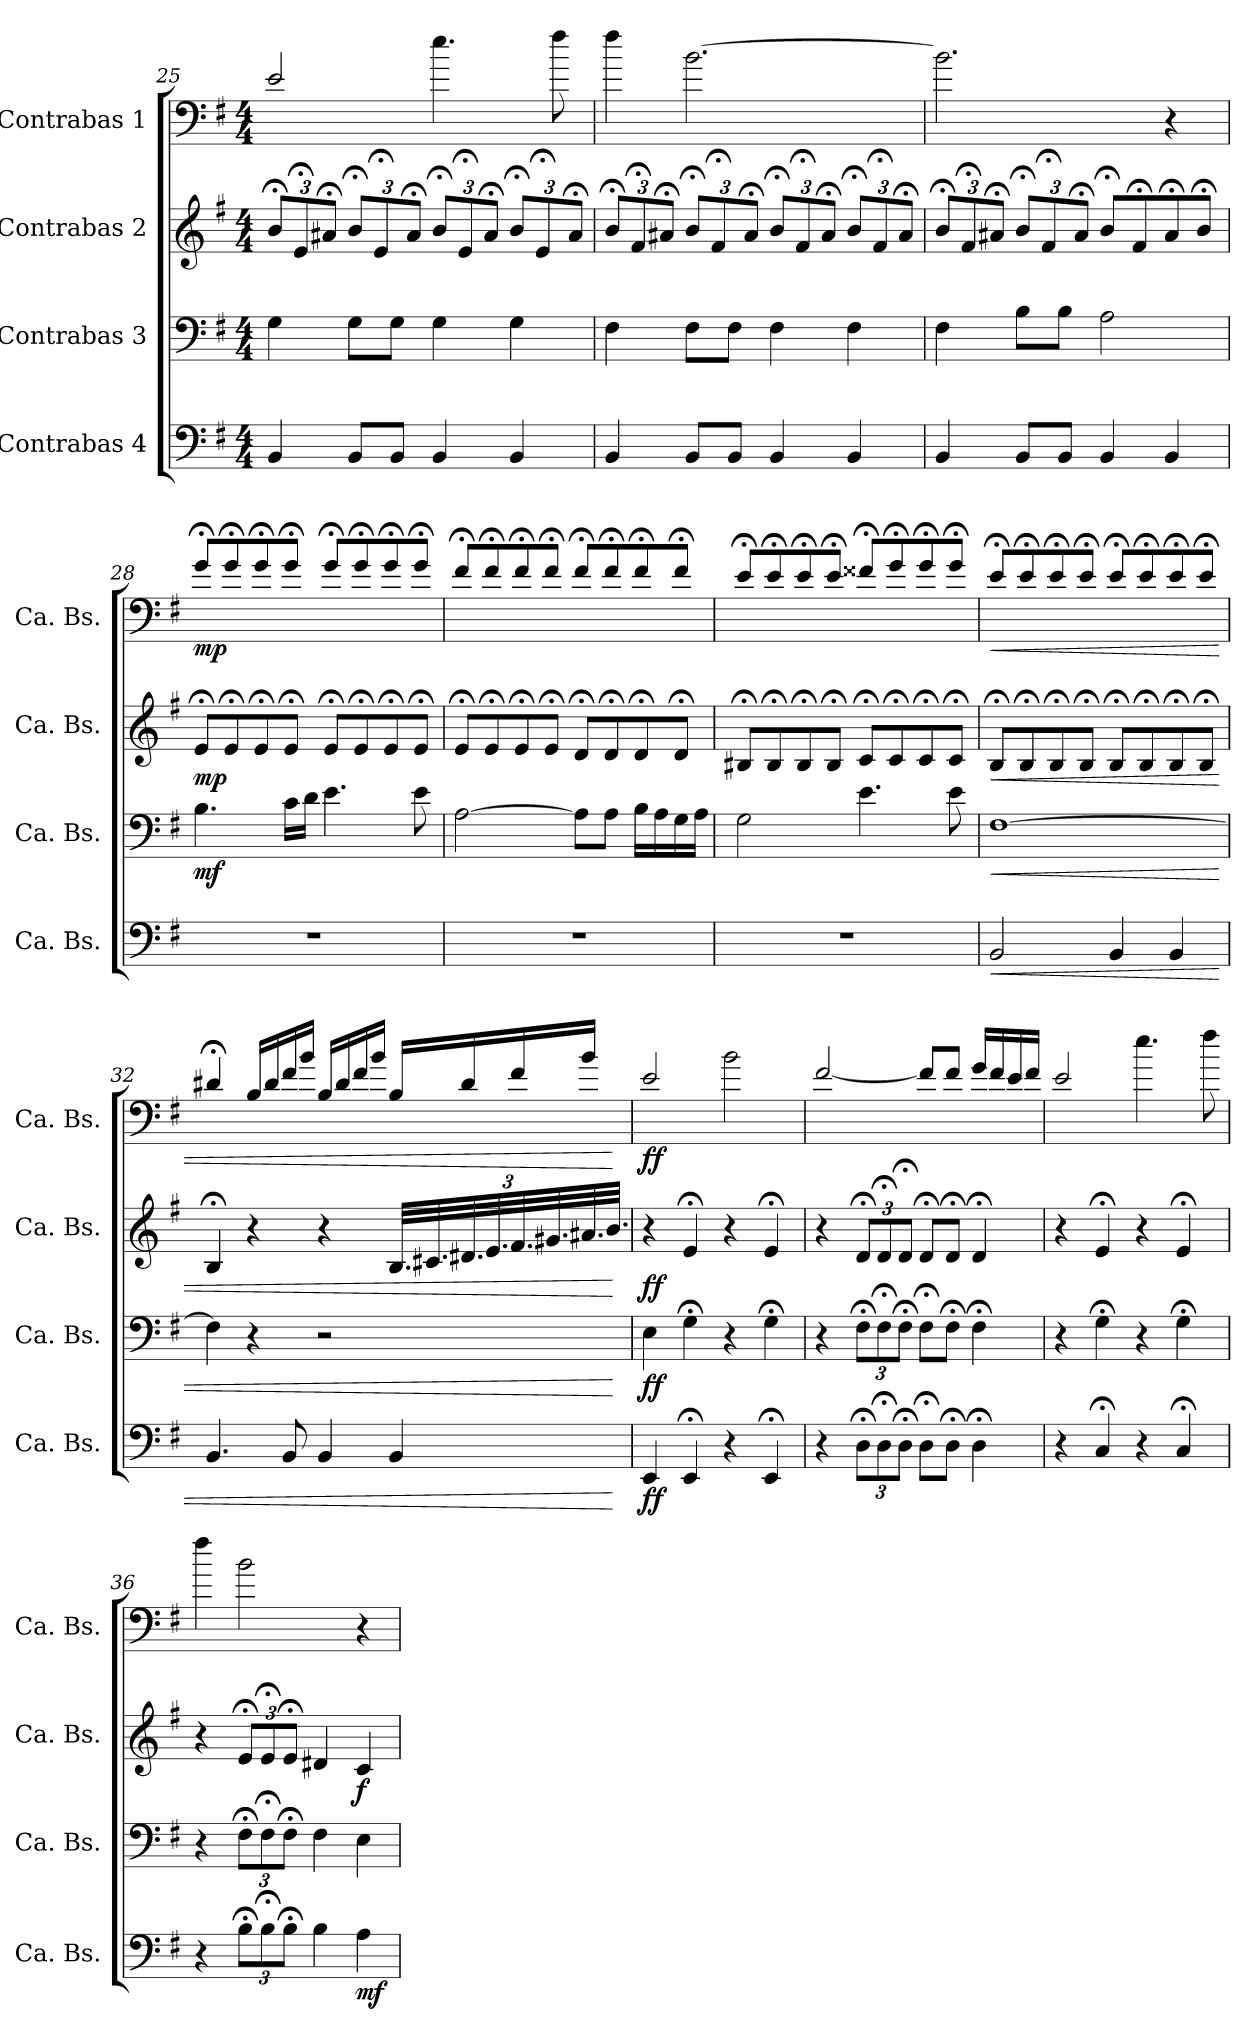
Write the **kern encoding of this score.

**kern	**dynam	**kern	**dynam	**kern	**dynam	**kern	**dynam
*part4	*part4	*part3	*part3	*part2	*part2	*part1	*part1
*staff4	*staff4	*staff3	*staff3	*staff2	*staff2	*staff1	*staff1
*I"Contrabas 4	*	*I"Contrabas 3	*	*I"Contrabas 2	*	*I"Contrabas 1	*
*I'Ca. Bs.	*	*I'Ca. Bs.	*	*I'Ca. Bs.	*	*I'Ca. Bs.	*
*clefF4	*	*clefF4	*	*clefG2	*	*clefF4	*
*ITrd7c12	*	*ITrd7c12	*	*ITrd7c12	*	*ITrd7c12	*
*k[f#]	*	*k[f#]	*	*k[f#]	*	*k[f#]	*
*M4/4	*	*M4/4	*	*M4/4	*	*M4/4	*
*	*	*	*	*Xbrackettup	*	*	*
=25	=25	=25	=25	=25	=25	=25	=25
4BBB/	.	4GG\	.	12B;</L	.	2E/	.
.	.	.	.	12E;</	.	.	.
.	.	.	.	12A#X;</J	.	.	.
8BBB/L	.	8GG\L	.	12B;</L	.	.	.
.	.	.	.	12E;</	.	.	.
8BBB/J	.	8GG\J	.	.	.	.	.
.	.	.	.	12A#;</J	.	.	.
4BBB/	.	4GG\	.	12B;</L	.	4.e\	.
.	.	.	.	12E;</	.	.	.
.	.	.	.	12A#;</J	.	.	.
4BBB/	.	4GG\	.	12B;</L	.	.	.
.	.	.	.	12E;</	.	.	.
.	.	.	.	.	.	8f#\	.
.	.	.	.	12A#;</J	.	.	.
=26	=26	=26	=26	=26	=26	=26	=26
4BBB/	.	4FF#\	.	12B;</L	.	4f#\	.
.	.	.	.	12F#;</	.	.	.
.	.	.	.	12A#X;</J	.	.	.
8BBB/L	.	8FF#\L	.	12B;</L	.	[2.B\	.
.	.	.	.	12F#;</	.	.	.
8BBB/J	.	8FF#\J	.	.	.	.	.
.	.	.	.	12A#;</J	.	.	.
4BBB/	.	4FF#\	.	12B;</L	.	.	.
.	.	.	.	12F#;</	.	.	.
.	.	.	.	12A#;</J	.	.	.
4BBB/	.	4FF#\	.	12B;</L	.	.	.
.	.	.	.	12F#;</	.	.	.
.	.	.	.	12A#;</J	.	.	.
!!LO:PB:g=z
=27	=27	=27	=27	=27	=27	=27	=27
4BBB/	.	4FF#\	.	12B;</L	.	2.B\]	.
.	.	.	.	12F#;</	.	.	.
.	.	.	.	12A#X;</J	.	.	.
8BBB/L	.	8BB\L	.	12B;</L	.	.	.
.	.	.	.	12F#;</	.	.	.
8BBB/J	.	8BB\J	.	.	.	.	.
.	.	.	.	12A#;</J	.	.	.
4BBB/	.	2AA\	.	8B;</L	.	.	.
.	.	.	.	8F#;</	.	.	.
4BBB/	.	.	.	8A#;</	.	4r	.
.	.	.	.	8B;</J	.	.	.
=28	=28	=28	=28	=28	=28	=28	=28
!	!	!	!LO:DY:b	!	!LO:DY:b	!	!LO:DY:b
1r	.	4.BB\	mf	8E;</L	mp	8G;</L	mp
.	.	.	.	8E;</	.	8G;</	.
.	.	.	.	8E;</	.	8G;</	.
.	.	16C\LL	.	8E;</J	.	8G;</J	.
.	.	16D\JJ	.	.	.	.	.
.	.	4.E\	.	8E;</L	.	8G;</L	.
.	.	.	.	8E;</	.	8G;</	.
.	.	.	.	8E;</	.	8G;</	.
.	.	8E\	.	8E;</J	.	8G;</J	.
=29	=29	=29	=29	=29	=29	=29	=29
1r	.	[2AA\	.	8E;</L	.	8F#;</L	.
.	.	.	.	8E;</	.	8F#;</	.
.	.	.	.	8E;</	.	8F#;</	.
.	.	.	.	8E;</J	.	8F#;</J	.
.	.	8AA\L]	.	8D;</L	.	8F#;</L	.
.	.	8AA\J	.	8D;</	.	8F#;</	.
.	.	16BB\LL	.	8D;</	.	8F#;</	.
.	.	16AA\	.	.	.	.	.
.	.	16GG\	.	8D;</J	.	8F#;</J	.
.	.	16AA\JJ	.	.	.	.	.
!!LO:LB:g=z
=30	=30	=30	=30	=30	=30	=30	=30
1r	.	2GG\	.	8BB#X;</L	.	8E;</L	.
.	.	.	.	8BB#;</	.	8E;</	.
.	.	.	.	8BB#;</	.	8E;</	.
.	.	.	.	8BB#;</J	.	8E;</J	.
.	.	4.E\	.	8C;</L	.	8F##X;</L	.
.	.	.	.	8C;</	.	8G;</	.
.	.	.	.	8C;</	.	8G;</	.
.	.	8E\	.	8C;</J	.	8G;</J	.
=31	=31	=31	=31	=31	=31	=31	=31
!	!LO:HP:b	!	!LO:HP:b	!	!LO:HP:b	!	!LO:HP:b
2BBB/	<	[1FF#	<	8BB;</L	<	8E;</L	<
.	.	.	.	8BB;</	.	8E;</	.
.	.	.	.	8BB;</	.	8E;</	.
.	.	.	.	8BB;</J	.	8E;</J	.
4BBB/	.	.	.	8BB;</L	.	8E;</L	.
.	.	.	.	8BB;</	.	8E;</	.
4BBB/	.	.	.	8BB;</	.	8E;</	.
.	.	.	.	8BB;</J	.	8E;</J	.
!!LO:LB:g=z
=32	=32	=32	=32	=32	=32	=32	=32
4.BBB/	.	4FF#\]	.	4BB;</	.	4D#X;</	.
.	.	4r	.	4r	.	16BB/LL	.
.	.	.	.	.	.	16D#/	.
8BBB/	.	.	.	.	.	16F#/	.
.	.	.	.	.	.	16B/JJ	.
4BBB/	.	2r	.	4r	.	16BB/LL	.
.	.	.	.	.	.	16D#/	.
.	.	.	.	.	.	16F#/	.
.	.	.	.	.	.	16B/JJ	.
4BBB/	.	.	.	48.BB/LLL	.	16BB/LL	.
.	.	.	.	48.C#X/	.	.	.
.	.	.	.	48.D#X/	.	16D#/	.
.	.	.	.	48.E/	.	.	.
.	.	.	.	48.F#/	.	16F#/	.
.	.	.	.	48.G#X/	.	.	.
.	.	.	.	48.A#X/	.	16B/JJ	.
.	.	.	.	48.B/JJJ	.	.	.
.	[	.	[	.	[	.	[
=33	=33	=33	=33	=33	=33	=33	=33
!	!LO:DY:b	!	!LO:DY:b	!	!LO:DY:b	!	!LO:DY:b
4EEE/	ff	4EE\	ff	4r	ff	2E/	ff
4EEE;</	.	4GG;<\	.	4E;</	.	.	.
4r	.	4r	.	4r	.	2B\	.
4EEE;</	.	4GG;<\	.	4E;</	.	.	.
=34	=34	=34	=34	=34	=34	=34	=34
4r	.	4r	.	4r	.	[2F#/	.
*Xbrackettup	*	*Xbrackettup	*	*	*	*	*
12DD;<\L	.	12FF#;<\L	.	12D;</L	.	.	.
12DD;<\	.	12FF#;<\	.	12D;</	.	.	.
12DD;<\J	.	12FF#;<\J	.	12D;</J	.	.	.
8DD;<\L	.	8FF#;<\L	.	8D;</L	.	8F#/L]	.
8DD;<\J	.	8FF#;<\J	.	8D;</J	.	8F#/J	.
4DD;<\	.	4FF#;<\	.	4D;</	.	16G/LL	.
.	.	.	.	.	.	16F#/	.
.	.	.	.	.	.	16E/	.
.	.	.	.	.	.	16F#/JJ	.
=35	=35	=35	=35	=35	=35	=35	=35
4r	.	4r	.	4r	.	2E/	.
4CC;</	.	4GG;<\	.	4E;</	.	.	.
4r	.	4r	.	4r	.	4.e\	.
4CC;</	.	4GG;<\	.	4E;</	.	.	.
.	.	.	.	.	.	8f#\	.
!!LO:PB:g=z
=36	=36	=36	=36	=36	=36	=36	=36
4r	.	4r	.	4r	.	4f#\	.
12BB;<\L	.	12FF#;<\L	.	12E;</L	.	2B\	.
12BB;<\	.	12FF#;<\	.	12E;</	.	.	.
12BB;<\J	.	12FF#;<\J	.	12E;</J	.	.	.
4BB\	.	4FF#\	.	4D#X/	.	.	.
!	!LO:DY:b	!	!	!	!LO:DY:b	!	!
4AA\	mf	4EE\	.	4C/	f	4r	.
=	=	=	=	=	=	=	=
*-	*-	*-	*-	*-	*-	*-	*-
